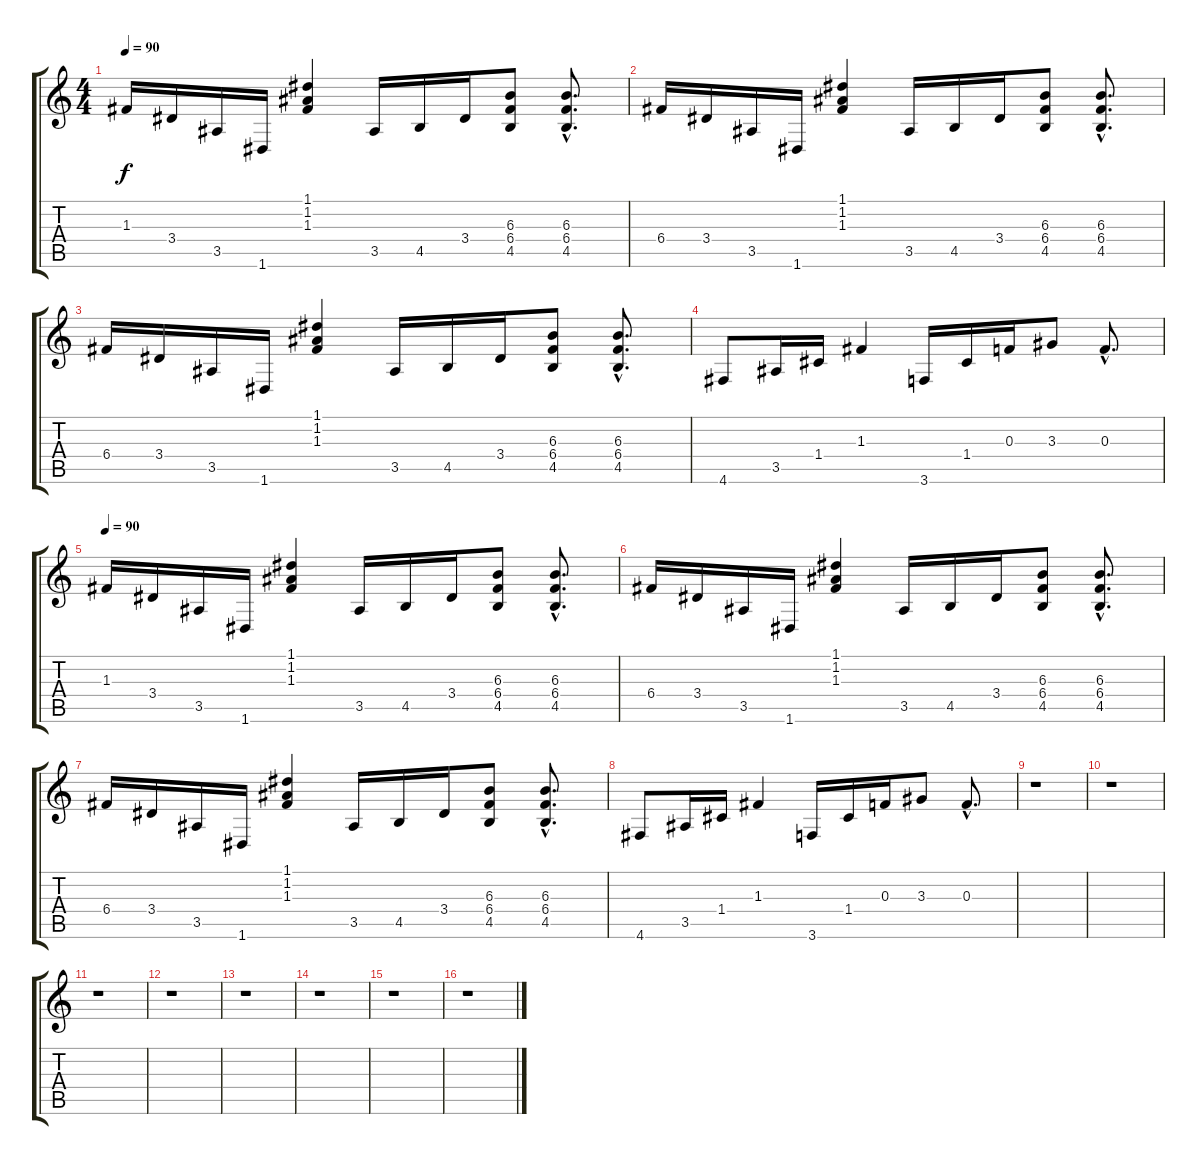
\track "" {instrument acousticguitarnylon}
\staff {score tabs}
\tuning (D4 A3 F3 C3 G2 D2) {hide}
\ts (4 4)
\tempo 90
\clef g2
\ks c
1.3.16{dy f instrument acousticguitarnylon} 3.4.16 3.5.16 1.6.16 (1.1 1.2 1.3).4 3.5.16 4.5.16 3.4.16 (6.3 6.4 4.5).8 (6.3{hac} 6.4{hac} 4.5{hac}).8{d} |
6.4.16 3.4.16 3.5.16 1.6.16 (1.1 1.2 1.3).4 3.5.16 4.5.16 3.4.16 (6.3 6.4 4.5).8 (6.3{hac} 6.4{hac} 4.5{hac}).8{d} |
6.4.16 3.4.16 3.5.16 1.6.16 (1.1 1.2 1.3).4 3.5.16 4.5.16 3.4.16 (6.3 6.4 4.5).8 (6.3{hac} 6.4{hac} 4.5{hac}).8{d} |
4.6.8 3.5.16 1.4.16 1.3.4 3.6.16 1.4.16 0.3.16 3.3.8 0.3{hac}.8{d} |
\tempo 90
1.3.16 3.4.16 3.5.16 1.6.16 (1.1 1.2 1.3).4 3.5.16 4.5.16 3.4.16 (6.3 6.4 4.5).8 (6.3{hac} 6.4{hac} 4.5{hac}).8{d} |
6.4.16 3.4.16 3.5.16 1.6.16 (1.1 1.2 1.3).4 3.5.16 4.5.16 3.4.16 (6.3 6.4 4.5).8 (6.3{hac} 6.4{hac} 4.5{hac}).8{d} |
6.4.16 3.4.16 3.5.16 1.6.16 (1.1 1.2 1.3).4 3.5.16 4.5.16 3.4.16 (6.3 6.4 4.5).8 (6.3{hac} 6.4{hac} 4.5{hac}).8{d} |
4.6.8 3.5.16 1.4.16 1.3.4 3.6.16 1.4.16 0.3.16 3.3.8 0.3{hac}.8{d} |
r.1 |
r.1 |
r.1 |
r.1 |
r.1 |
r.1 |
r.1 |
r.1
